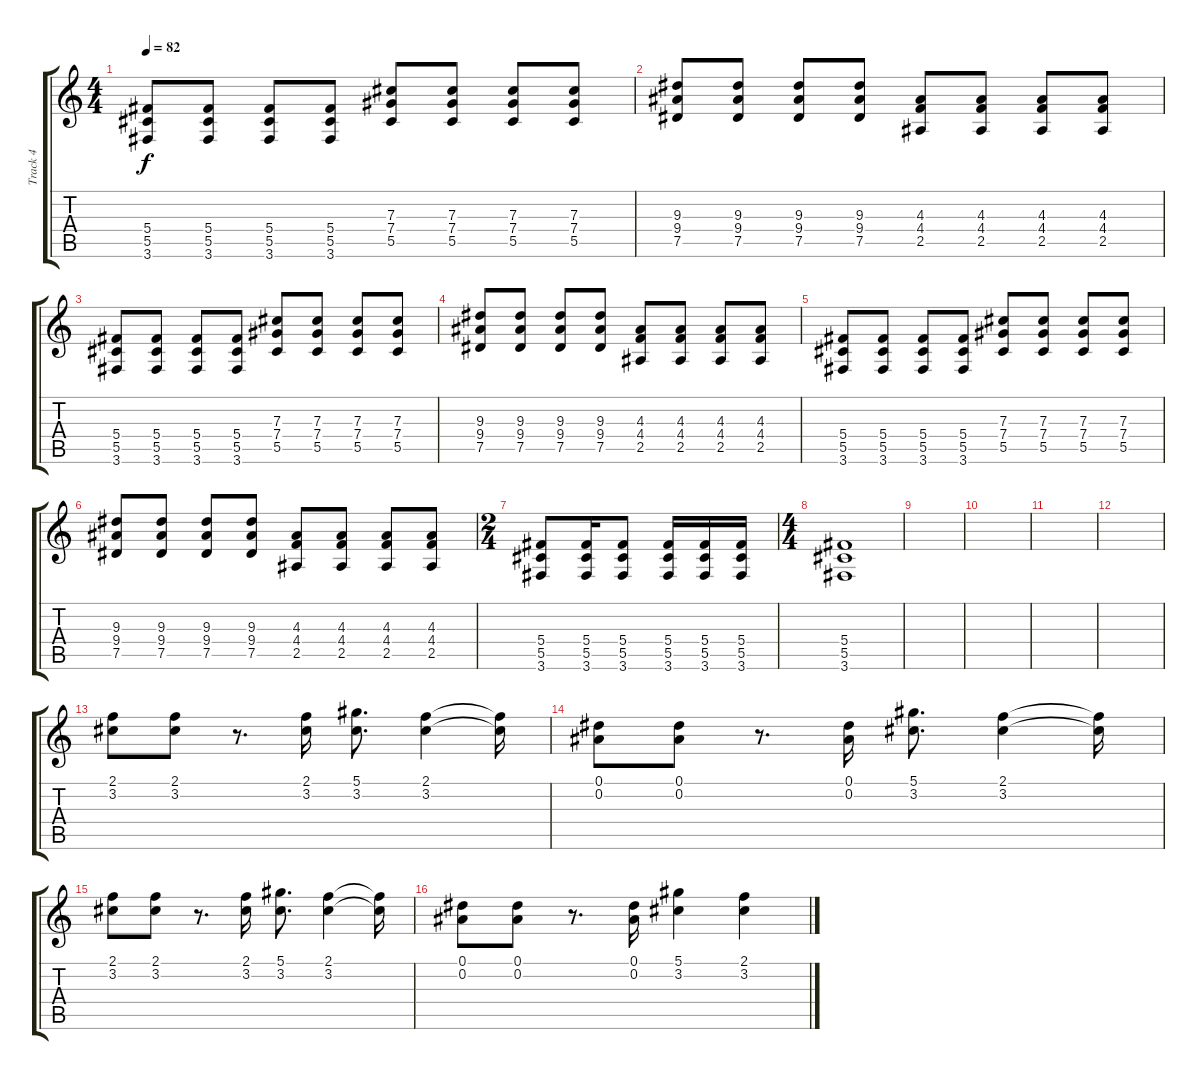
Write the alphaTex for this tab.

\track ("Track 4" "Track 4") {instrument overdrivenguitar}
\staff {score tabs}
\tuning (Eb4 Bb3 Gb3 Db3 Ab2 Eb2) {hide}
\ts (4 4)
\tempo 82
\clef g2
\ks c
(5.4 5.5 3.6).8{dy f} (5.4 5.5 3.6).8 (5.4 5.5 3.6).8 (5.4 5.5 3.6).8 (7.3 7.4 5.5).8 (7.3 7.4 5.5).8 (7.3 7.4 5.5).8 (7.3 7.4 5.5).8 |
(9.3 9.4 7.5).8 (9.3 9.4 7.5).8 (9.3 9.4 7.5).8 (9.3 9.4 7.5).8 (4.3 4.4 2.5).8 (4.3 4.4 2.5).8 (4.3 4.4 2.5).8 (4.3 4.4 2.5).8 |
(5.4 5.5 3.6).8 (5.4 5.5 3.6).8 (5.4 5.5 3.6).8 (5.4 5.5 3.6).8 (7.3 7.4 5.5).8 (7.3 7.4 5.5).8 (7.3 7.4 5.5).8 (7.3 7.4 5.5).8 |
(9.3 9.4 7.5).8 (9.3 9.4 7.5).8 (9.3 9.4 7.5).8 (9.3 9.4 7.5).8 (4.3 4.4 2.5).8 (4.3 4.4 2.5).8 (4.3 4.4 2.5).8 (4.3 4.4 2.5).8 |
(5.4 5.5 3.6).8 (5.4 5.5 3.6).8 (5.4 5.5 3.6).8 (5.4 5.5 3.6).8 (7.3 7.4 5.5).8 (7.3 7.4 5.5).8 (7.3 7.4 5.5).8 (7.3 7.4 5.5).8 |
(9.3 9.4 7.5).8 (9.3 9.4 7.5).8 (9.3 9.4 7.5).8 (9.3 9.4 7.5).8 (4.3 4.4 2.5).8 (4.3 4.4 2.5).8 (4.3 4.4 2.5).8 (4.3 4.4 2.5).8 |
\ts (2 4)
(5.4 5.5 3.6).8 (5.4 5.5 3.6).16 (5.4 5.5 3.6).8 (5.4 5.5 3.6).16 (5.4 5.5 3.6).16 (5.4 5.5 3.6).16 |
\ts (4 4)
(5.4 5.5 3.6).1 |
|
|
|
|
(2.1 3.2).8 (2.1 3.2).8 r.8{d} (2.1 3.2).16 (5.1 3.2).8{d} (2.1 3.2).4 (2.1{t} 3.2{t}).16 |
(0.1 0.2).8 (0.1 0.2).8 r.8{d} (0.1 0.2).16 (5.1 3.2).8{d} (2.1 3.2).4 (2.1{t} 3.2{t}).16 |
(2.1 3.2).8 (2.1 3.2).8 r.8{d} (2.1 3.2).16 (5.1 3.2).8{d} (2.1 3.2).4 (2.1{t} 3.2{t}).16 |
(0.1 0.2).8 (0.1 0.2).8 r.8{d} (0.1 0.2).16 (5.1 3.2).4 (2.1 3.2).4
